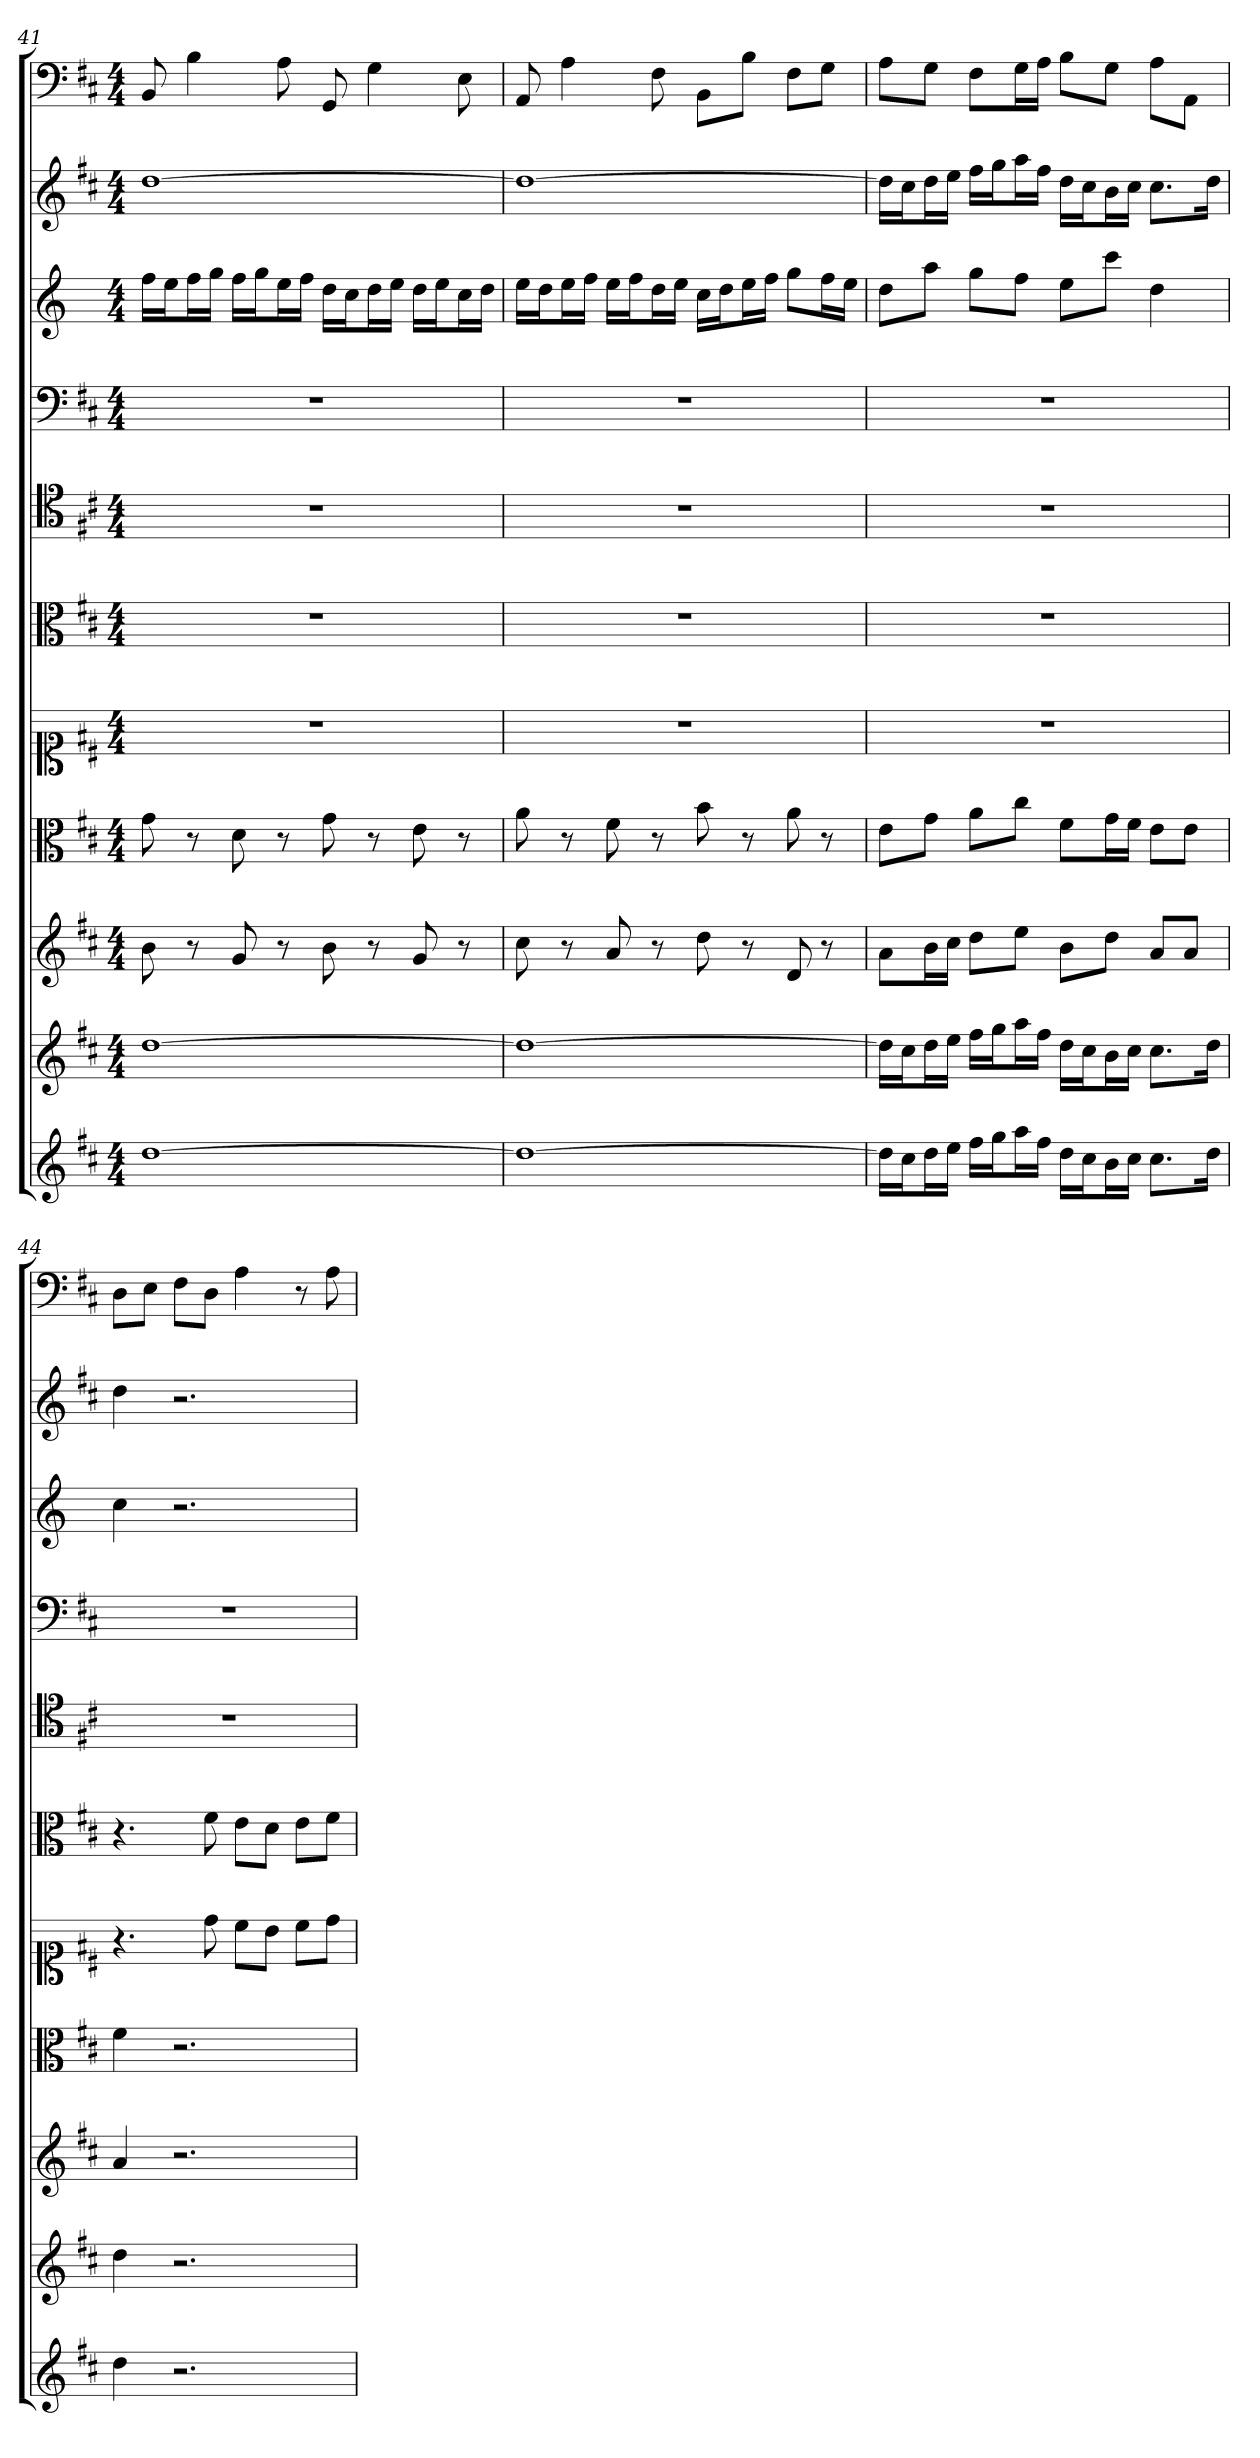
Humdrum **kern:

**kern	**kern	**kern	**kern	**kern	**kern	**kern	**kern	**kern	**kern	**kern
*part11	*part10	*part9	*part8	*part7	*part6	*part5	*part4	*part3	*part2	*part1
*staff11	*staff10	*staff9	*staff8	*staff7	*staff6	*staff5	*staff4	*staff3	*staff2	*staff1
*	*	*	*clefC3	*clefC1	*clefC3	*clefC4	*clefF4	*	*	*clefF4
*k[f#c#]	*k[f#c#]	*k[f#c#]	*k[f#c#]	*k[f#c#]	*k[f#c#]	*k[f#c#]	*k[f#c#]	*k[]	*k[f#c#]	*k[f#c#]
*D:	*D:	*D:	*D:	*D:	*D:	*D:	*D:	*	*D:	*D:
*M4/4	*M4/4	*M4/4	*M4/4	*M4/4	*M4/4	*M4/4	*M4/4	*M4/4	*M4/4	*M4/4
=41	=41	=41	=41	=41	=41	=41	=41	=41	=41	=41
[1dd	[1dd	8b	8g	1r	1r	1r	1r	16ffLL	[1dd	8BB
.	.	.	.	.	.	.	.	16eeJ	.	.
.	.	8r	8r	.	.	.	.	16ffL	.	4B
.	.	.	.	.	.	.	.	16ggJJ	.	.
.	.	8g	8d	.	.	.	.	16ffLL	.	.
.	.	.	.	.	.	.	.	16ggJ	.	.
.	.	8r	8r	.	.	.	.	16eeL	.	8A
.	.	.	.	.	.	.	.	16ffJJ	.	.
.	.	8b	8g	.	.	.	.	16ddLL	.	8GG
.	.	.	.	.	.	.	.	16ccJ	.	.
.	.	8r	8r	.	.	.	.	16ddL	.	4G
.	.	.	.	.	.	.	.	16eeJJ	.	.
.	.	8g	8e	.	.	.	.	16ddLL	.	.
.	.	.	.	.	.	.	.	16eeJ	.	.
.	.	8r	8r	.	.	.	.	16ccL	.	8E
.	.	.	.	.	.	.	.	16ddJJ	.	.
=42	=42	=42	=42	=42	=42	=42	=42	=42	=42	=42
1dd_	1dd_	8cc#	8a	1r	1r	1r	1r	16eeLL	1dd_	8AA
.	.	.	.	.	.	.	.	16ddJ	.	.
.	.	8r	8r	.	.	.	.	16eeL	.	4A
.	.	.	.	.	.	.	.	16ffJJ	.	.
.	.	8a	8f#	.	.	.	.	16eeLL	.	.
.	.	.	.	.	.	.	.	16ffJ	.	.
.	.	8r	8r	.	.	.	.	16ddL	.	8F#
.	.	.	.	.	.	.	.	16eeJJ	.	.
.	.	8dd	8b	.	.	.	.	16ccLL	.	8BB\L
.	.	.	.	.	.	.	.	16ddJ	.	.
.	.	8r	8r	.	.	.	.	16eeL	.	8B\J
.	.	.	.	.	.	.	.	16ffJJ	.	.
.	.	8d	8a	.	.	.	.	8ggL	.	8F#\L
.	.	8r	8r	.	.	.	.	16ffL	.	8G\J
.	.	.	.	.	.	.	.	16eeJJ	.	.
=43	=43	=43	=43	=43	=43	=43	=43	=43	=43	=43
16ddLL]	16ddLL]	8aL	8e\L	1r	1r	1r	1r	8ddL	16ddLL]	8A\L
16cc#J	16cc#J	.	.	.	.	.	.	.	16cc#J	.
16ddL	16ddL	16bL	8g\J	.	.	.	.	8aaJ	16ddL	8G\J
16eeJJ	16eeJJ	16cc#JJ	.	.	.	.	.	.	16eeJJ	.
16ff#LL	16ff#LL	8ddL	8a\L	.	.	.	.	8ggL	16ff#LL	8F#\L
16ggJ	16ggJ	.	.	.	.	.	.	.	16ggJ	.
16aaL	16aaL	8eeJ	8cc#\J	.	.	.	.	8ffJ	16aaL	16G\L
16ff#JJ	16ff#JJ	.	.	.	.	.	.	.	16ff#JJ	16A\JJ
16ddLL	16ddLL	8bL	8f#\L	.	.	.	.	8eeL	16ddLL	8B\L
16cc#J	16cc#J	.	.	.	.	.	.	.	16cc#J	.
16bL	16bL	8ddJ	16g\L	.	.	.	.	8cccJ	16bL	8G\J
16cc#JJ	16cc#JJ	.	16f#\JJ	.	.	.	.	.	16cc#JJ	.
8.cc#L	8.cc#L	8aL	8e\L	.	.	.	.	4dd	8.cc#L	8A\L
.	.	8aJ	8e\J	.	.	.	.	.	.	8AA\J
16ddJk	16ddJk	.	.	.	.	.	.	.	16ddJk	.
=44	=44	=44	=44	=44	=44	=44	=44	=44	=44	=44
4dd	4dd	4a	4f#	4.r	4.r	1r	1r	4cc	4dd	8D\L
.	.	.	.	.	.	.	.	.	.	8E\J
2.r	2.r	2.r	2.r	.	.	.	.	2.r	2.r	8F#\L
.	.	.	.	8dd	8f#	.	.	.	.	8D\J
.	.	.	.	8cc#\L	8e\L	.	.	.	.	4A
.	.	.	.	8b\J	8d\J	.	.	.	.	.
.	.	.	.	8cc#\L	8e\L	.	.	.	.	8r
.	.	.	.	8dd\J	8f#\J	.	.	.	.	8A
=	=	=	=	=	=	=	=	=	=	=
*-	*-	*-	*-	*-	*-	*-	*-	*-	*-	*-
